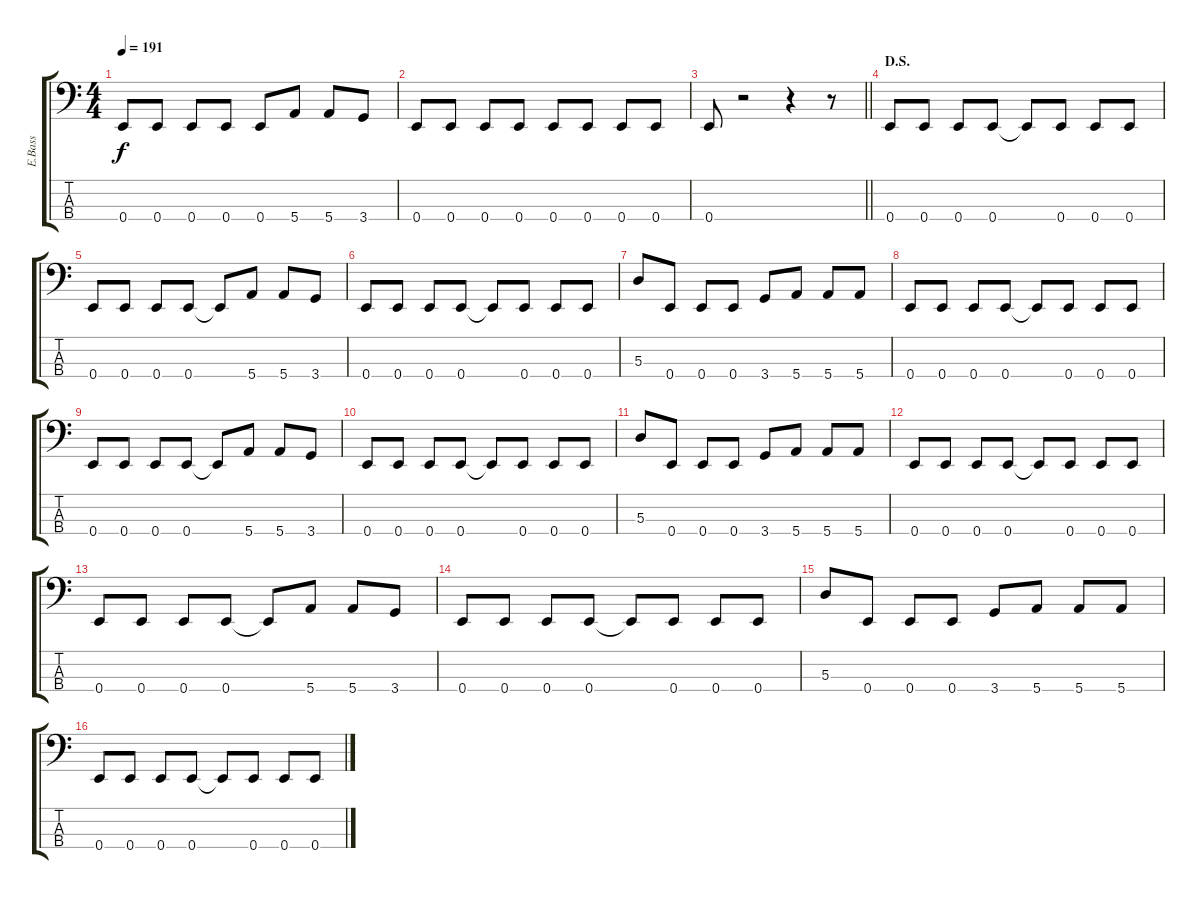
\track ("E.Bass" "E.Bass") {instrument electricbassfinger}
\staff {score tabs}
\tuning (G2 D2 A1 E1) {hide}
\ts (4 4)
\tempo 191
\clef f4
\ks c
0.4.8{dy f} 0.4.8 0.4.8 0.4.8 0.4.8 5.4.8 5.4.8 3.4.8 |
0.4.8 0.4.8 0.4.8 0.4.8 0.4.8 0.4.8 0.4.8 0.4.8 |
\barLineRight lightlight
0.4.8 r.2 r.4 r.8 |
\section ("" "D.S.")
0.4.8 0.4.8 0.4.8 0.4.8 0.4{t}.8 0.4.8 0.4.8 0.4.8 |
0.4.8 0.4.8 0.4.8 0.4.8 0.4{t}.8 5.4.8 5.4.8 3.4.8 |
0.4.8 0.4.8 0.4.8 0.4.8 0.4{t}.8 0.4.8 0.4.8 0.4.8 |
5.3.8 0.4.8 0.4.8 0.4.8 3.4.8 5.4.8 5.4.8 5.4.8 |
0.4.8 0.4.8 0.4.8 0.4.8 0.4{t}.8 0.4.8 0.4.8 0.4.8 |
0.4.8 0.4.8 0.4.8 0.4.8 0.4{t}.8 5.4.8 5.4.8 3.4.8 |
0.4.8 0.4.8 0.4.8 0.4.8 0.4{t}.8 0.4.8 0.4.8 0.4.8 |
5.3.8 0.4.8 0.4.8 0.4.8 3.4.8 5.4.8 5.4.8 5.4.8 |
0.4.8 0.4.8 0.4.8 0.4.8 0.4{t}.8 0.4.8 0.4.8 0.4.8 |
0.4.8 0.4.8 0.4.8 0.4.8 0.4{t}.8 5.4.8 5.4.8 3.4.8 |
0.4.8 0.4.8 0.4.8 0.4.8 0.4{t}.8 0.4.8 0.4.8 0.4.8 |
5.3.8 0.4.8 0.4.8 0.4.8 3.4.8 5.4.8 5.4.8 5.4.8 |
0.4.8 0.4.8 0.4.8 0.4.8 0.4{t}.8 0.4.8 0.4.8 0.4.8
